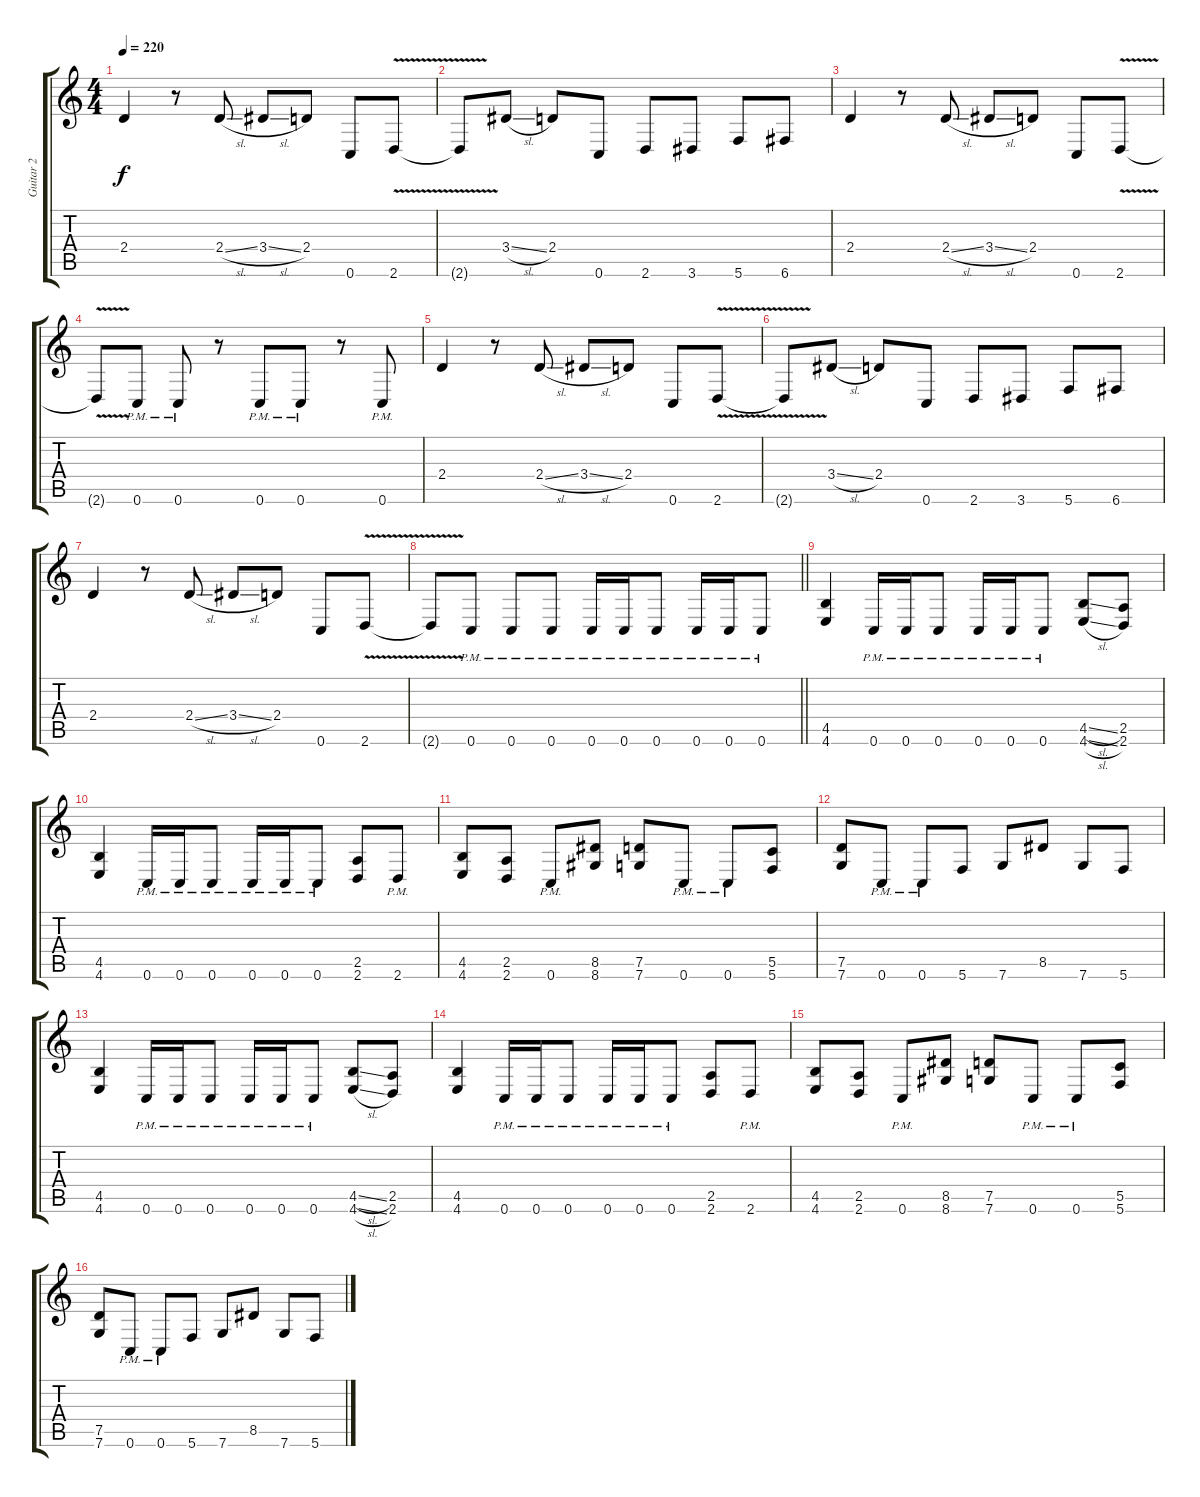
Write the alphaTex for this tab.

\track ("Guitar 2" "Guitar 2") {instrument distortionguitar}
\staff {score tabs}
\tuning (D4 A3 F3 C3 G2 C2) {hide}
\ts (4 4)
\tempo 220
\clef g2
\ks c
2.4.4{dy f} r.8 2.4{sl}.8 3.4{sl}.8 2.4.8 0.6.8 2.6{v}.8 |
2.6{t}.8 3.4{sl}.8 2.4.8 0.6.8 2.6.8 3.6.8 5.6.8 6.6.8 |
2.4.4 r.8 2.4{sl}.8 3.4{sl}.8 2.4.8 0.6.8 2.6{v}.8 |
2.6{t}.8 0.6{pm}.8 0.6{pm}.8 r.8 0.6{pm}.8 0.6{pm}.8 r.8 0.6{pm}.8 |
2.4.4 r.8 2.4{sl}.8 3.4{sl}.8 2.4.8 0.6.8 2.6{v}.8 |
2.6{t}.8 3.4{sl}.8 2.4.8 0.6.8 2.6.8 3.6.8 5.6.8 6.6.8 |
2.4.4 r.8 2.4{sl}.8 3.4{sl}.8 2.4.8 0.6.8 2.6{v}.8 |
\barLineRight lightlight
2.6{t}.8 0.6{pm}.8 0.6{pm}.8 0.6{pm}.8 0.6{pm}.16 0.6{pm}.16 0.6{pm}.8 0.6{pm}.16 0.6{pm}.16 0.6{pm}.8 |
(4.5 4.6).4 0.6{pm}.16 0.6{pm}.16 0.6{pm}.8 0.6{pm}.16 0.6{pm}.16 0.6{pm}.8 (4.5{sl} 4.6{sl}).8 (2.5 2.6).8 |
(4.5 4.6).4 0.6{pm}.16 0.6{pm}.16 0.6{pm}.8 0.6{pm}.16 0.6{pm}.16 0.6{pm}.8 (2.5 2.6).8 2.6{pm}.8 |
(4.5 4.6).8 (2.5 2.6).8 0.6{pm}.8 (8.5 8.6).8 (7.5 7.6).8 0.6{pm}.8 0.6{pm}.8 (5.5 5.6).8 |
(7.5 7.6).8 0.6{pm}.8 0.6{pm}.8 5.6.8 7.6.8 8.5.8 7.6.8 5.6.8 |
(4.5 4.6).4 0.6{pm}.16 0.6{pm}.16 0.6{pm}.8 0.6{pm}.16 0.6{pm}.16 0.6{pm}.8 (4.5{sl} 4.6{sl}).8 (2.5 2.6).8 |
(4.5 4.6).4 0.6{pm}.16 0.6{pm}.16 0.6{pm}.8 0.6{pm}.16 0.6{pm}.16 0.6{pm}.8 (2.5 2.6).8 2.6{pm}.8 |
(4.5 4.6).8 (2.5 2.6).8 0.6{pm}.8 (8.5 8.6).8 (7.5 7.6).8 0.6{pm}.8 0.6{pm}.8 (5.5 5.6).8 |
(7.5 7.6).8 0.6{pm}.8 0.6{pm}.8 5.6.8 7.6.8 8.5.8 7.6.8 5.6.8
